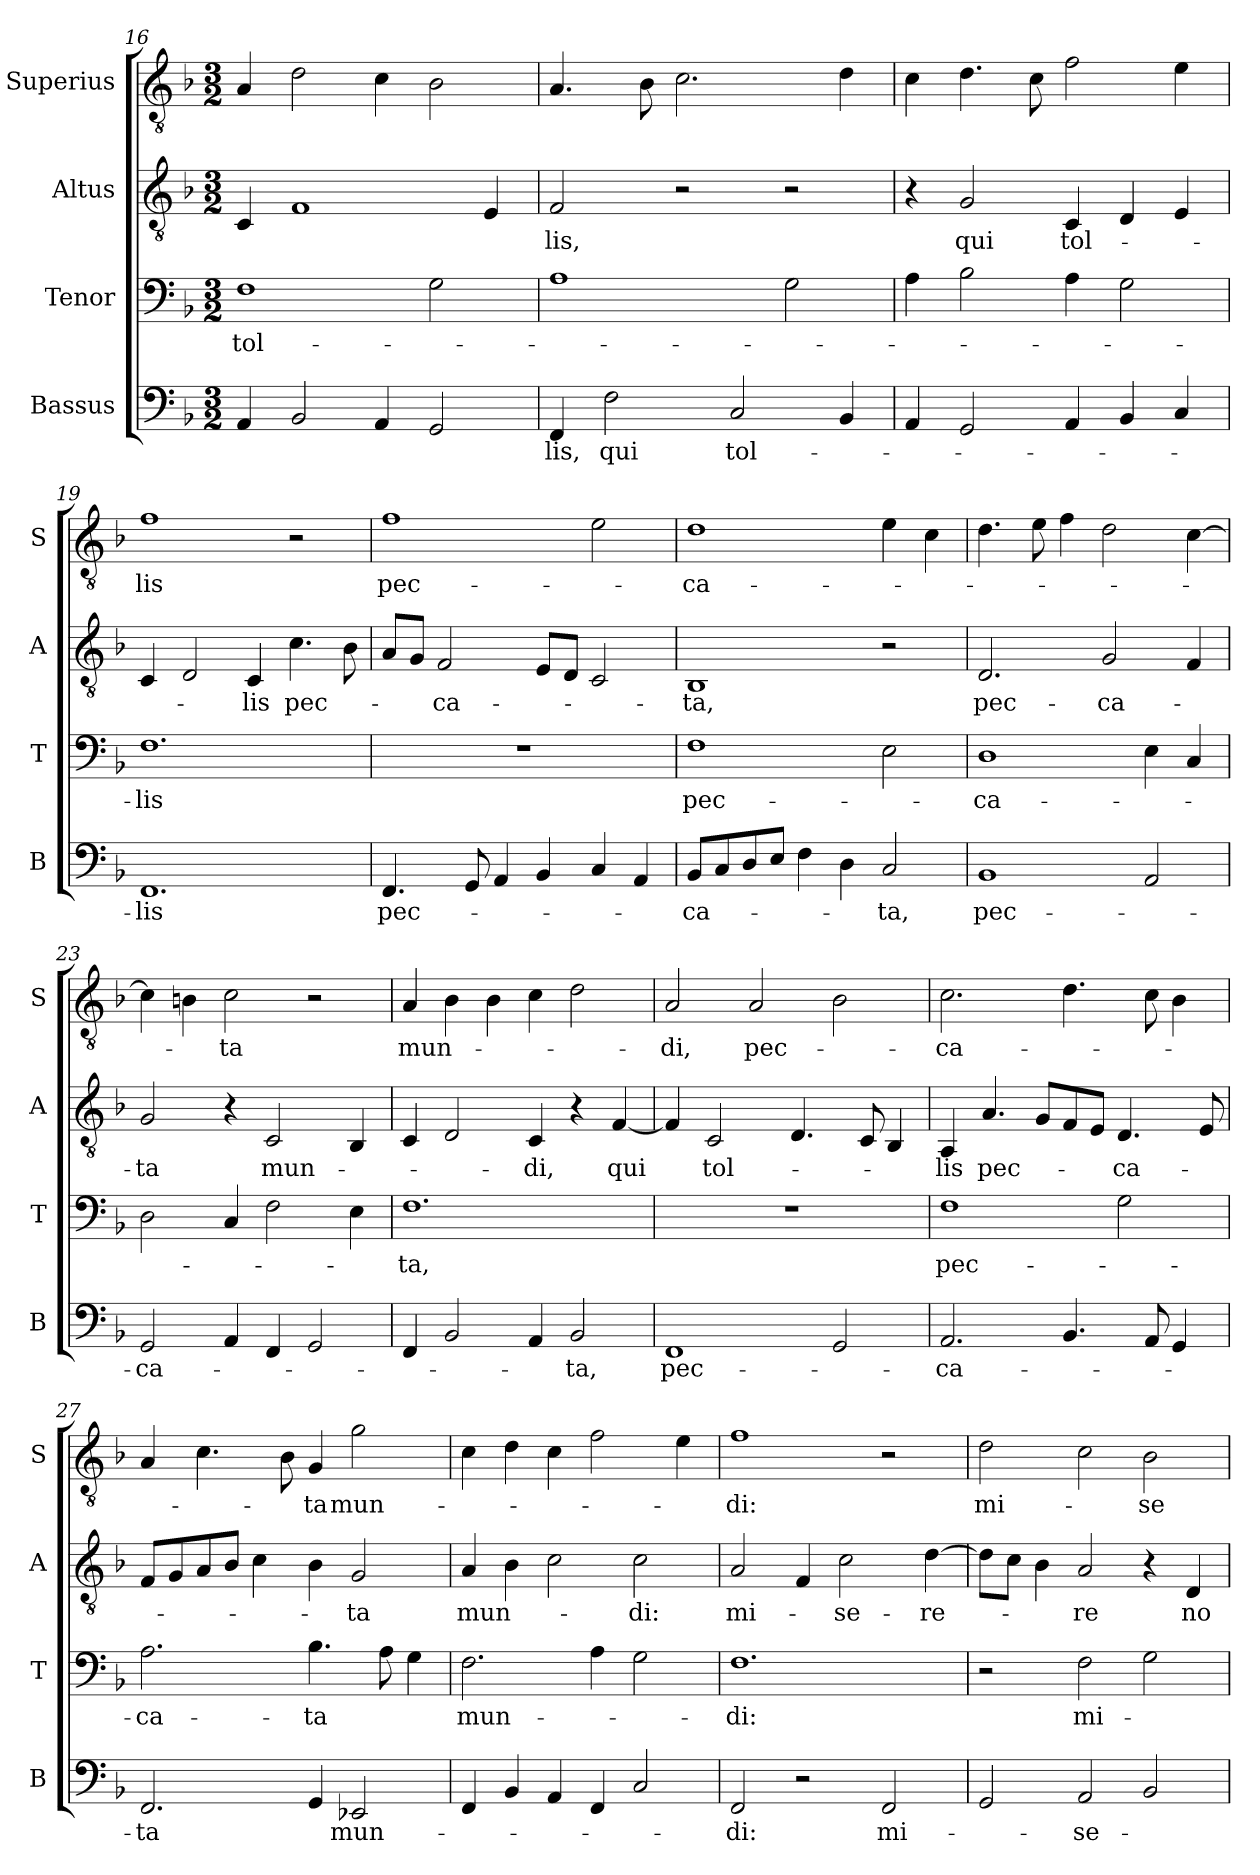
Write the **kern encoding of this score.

**kern	**text	**kern	**text	**kern	**text	**kern	**text
*part4	*part4	*part3	*part3	*part2	*part2	*part1	*part1
*staff4	*staff4	*staff3	*staff3	*staff2	*staff2	*staff1	*staff1
*I"Bassus	*	*I"Tenor	*	*I"Altus	*	*I"Superius	*
*I'B	*	*I'T	*	*I'A	*	*I'S	*
*clefF4	*	*clefF4	*	*clefGv2	*	*clefGv2	*
*k[b-]	*	*k[b-]	*	*k[b-]	*	*k[b-]	*
*M3/2	*	*M3/2	*	*M3/2	*	*M3/2	*
=16	=16	=16	=16	=16	=16	=16	=16
4AA	.	1F	tol-	4C	.	4A	.
2BB-	.	.	.	1F	.	2d	.
4AA	.	.	.	.	.	4c	.
2GG	.	2G	.	.	.	2B-	.
.	.	.	.	4E	.	.	.
=17	=17	=17	=17	=17	=17	=17	=17
!	!LO:LY:i	!	!	!	!	!	!
4FF	-lis,	1A	.	2F	-lis,	4.A	.
!	!LO:LY:i	!	!	!	!	!	!
2F	qui	.	.	.	.	.	.
.	.	.	.	.	.	8B-	.
.	.	.	.	2r	.	2.c	.
2C	tol-	.	.	.	.	.	.
.	.	2G	.	2r	.	.	.
4BB-	.	.	.	.	.	4d	.
=18	=18	=18	=18	=18	=18	=18	=18
4AA	.	4A	.	4r	.	4c	.
!	!	!	!	!	!LO:LY:i	!	!
2GG	.	2B-	.	2G	qui	4.d	.
.	.	.	.	.	.	8c	.
!	!	!	!	!	!LO:LY:i	!	!
4AA	.	4A	.	4C	tol-	2f	.
4BB-	.	2G	.	4D	.	.	.
4C	.	.	.	4E	.	4e	.
=19	=19	=19	=19	=19	=19	=19	=19
1.FF	-lis	1.F	-lis	4C	.	1f	-lis
.	.	.	.	2D	.	.	.
!	!	!	!	!	!LO:LY:i	!	!
.	.	.	.	4C	-lis	.	.
.	.	.	.	4.c	pec-	2r	.
.	.	.	.	8B-	.	.	.
=20	=20	=20	=20	=20	=20	=20	=20
4.FF	pec-	1.r	.	8AL	.	1f	pec-
.	.	.	.	8GJ	.	.	.
.	.	.	.	2F	-ca-	.	.
8GG	.	.	.	.	.	.	.
4AA	.	.	.	.	.	.	.
4BB-	.	.	.	8EL	.	.	.
.	.	.	.	8DJ	.	.	.
4C	.	.	.	2C	.	2e	.
4AA	.	.	.	.	.	.	.
=21	=21	=21	=21	=21	=21	=21	=21
8BB-L	-ca-	1F	pec-	1BB-	-ta,	1d	-ca-
8C	.	.	.	.	.	.	.
8D	.	.	.	.	.	.	.
8EJ	.	.	.	.	.	.	.
4F	.	.	.	.	.	.	.
4D	.	.	.	.	.	.	.
2C	-ta,	2E	.	2r	.	4e	.
.	.	.	.	.	.	4c	.
=22	=22	=22	=22	=22	=22	=22	=22
!	!LO:LY:i	!	!	!	!LO:LY:i	!	!
1BB-	pec-	1D	-ca-	2.D	pec-	4.d	.
.	.	.	.	.	.	8e	.
.	.	.	.	.	.	4f	.
!	!	!	!	!	!LO:LY:i	!	!
.	.	.	.	2G	-ca-	2d	.
2AA	.	4E	.	.	.	.	.
.	.	4C	.	4F	.	[4c	.
=23	=23	=23	=23	=23	=23	=23	=23
!	!LO:LY:i	!	!	!	!LO:LY:i	!	!
2GG	-ca-	2D	.	2G	-ta	4c]	.
.	.	.	.	.	.	4Bn	.
4AA	.	4C	.	4r	.	2c	-ta
4FF	.	2F	.	2C	mun-	.	.
2GG	.	.	.	.	.	2r	.
.	.	4E	.	4BB-	.	.	.
=24	=24	=24	=24	=24	=24	=24	=24
!	!	!	!	!	!	!	!LO:LY:i
4FF	.	1.F	-ta,	4C	.	4A	mun-
2BB-	.	.	.	2D	.	4B-	.
.	.	.	.	.	.	4B-	.
!	!	!	!	!	!LO:LY:i	!	!
4AA	.	.	.	4C	-di,	4c	.
!	!LO:LY:i	!	!	!	!	!	!
2BB-	-ta,	.	.	4r	.	2d	.
!	!	!	!	!	!LO:LY:i	!	!
.	.	.	.	[4F	qui	.	.
=25	=25	=25	=25	=25	=25	=25	=25
!	!LO:LY:i	!	!	!	!	!	!LO:LY:i
1FF	pec-	1.r	.	4F]	.	2A	-di,
!	!	!	!	!	!LO:LY:i	!	!
.	.	.	.	2C	tol-	.	.
!	!	!	!	!	!	!	!LO:LY:i
.	.	.	.	.	.	2A	pec-
.	.	.	.	4.D	.	.	.
2GG	.	.	.	.	.	2B-	.
.	.	.	.	8C	.	.	.
.	.	.	.	4BB-	.	.	.
=26	=26	=26	=26	=26	=26	=26	=26
!	!LO:LY:i	!	!LO:LY:i	!	!LO:LY:i	!	!LO:LY:i
2.AA	-ca-	1F	pec-	4AA	-lis	2.c	-ca-
!	!	!	!	!	!LO:LY:i	!	!
.	.	.	.	4.A	pec-	.	.
.	.	.	.	8GL	.	.	.
4.BB-	.	.	.	8F	.	4.d	.
.	.	.	.	8EJ	.	.	.
!	!	!	!	!	!LO:LY:i	!	!
.	.	2G	.	4.D	-ca-	.	.
8AA	.	.	.	.	.	8c	.
4GG	.	.	.	.	.	4B-	.
.	.	.	.	8E	.	.	.
=27	=27	=27	=27	=27	=27	=27	=27
!	!LO:LY:i	!	!LO:LY:i	!	!	!	!
2.FF	-ta	2.A	-ca-	8FL	.	4A	.
.	.	.	.	8G	.	.	.
.	.	.	.	8A	.	4.c	.
.	.	.	.	8B-J	.	.	.
.	.	.	.	4c	.	.	.
.	.	.	.	.	.	8B-	.
!	!	!	!LO:LY:i	!	!	!	!LO:LY:i
4GG	.	4.B-	-ta	4B-	.	4G	-ta
!	!	!	!	!	!LO:LY:i	!	!
2EE-X	mun-	.	.	2G	-ta	2g	mun-
.	.	8A	.	.	.	.	.
.	.	4G	.	.	.	.	.
=28	=28	=28	=28	=28	=28	=28	=28
!	!	!	!	!	!LO:LY:i	!	!
4FF	.	2.F	mun-	4A	mun-	4c	.
4BB-	.	.	.	4B-	.	4d	.
4AA	.	.	.	2c	.	4c	.
4FF	.	4A	.	.	.	2f	.
2C	.	2G	.	2c	-di:	.	.
.	.	.	.	.	.	4e	.
=29	=29	=29	=29	=29	=29	=29	=29
!	!	!	!	!	!LO:LY:i	!	!
2FF	-di:	1.F	-di:	2A	mi-	1f	-di:
2r	.	.	.	4F	.	.	.
!	!	!	!	!	!LO:LY:i	!	!
.	.	.	.	2c	-se-	.	.
!	!LO:LY:i	!	!	!	!	!	!
2FF	mi-	.	.	.	.	2r	.
!	!	!	!	!	!LO:LY:i	!	!
.	.	.	.	[4d	-re-	.	.
=30	=30	=30	=30	=30	=30	=30	=30
2GG	.	2r	.	8dL]	.	2d	mi-
.	.	.	.	8cJ	.	.	.
.	.	.	.	4B-	.	.	.
!	!LO:LY:i	!	!	!	!LO:LY:i	!	!
2AA	-se-	2F	mi-	2A	-re	2c	.
2BB-	.	2G	.	4r	.	2B-	-se-
!	!	!	!	!	!LO:LY:i	!	!
.	.	.	.	4D	no-	.	.
=	=	=	=	=	=	=	=
*-	*-	*-	*-	*-	*-	*-	*-
